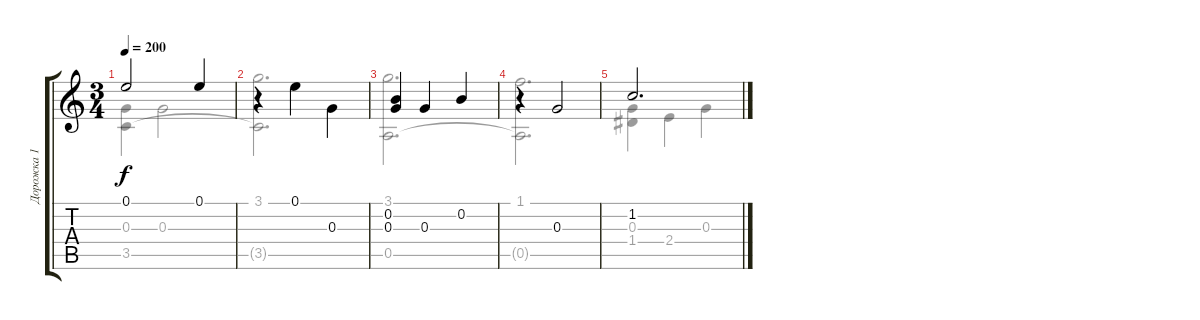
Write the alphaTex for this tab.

\track ("Дорожка 1" "Дорожка 1") {instrument acousticguitarnylon}
\staff {score tabs}
\tuning (E4 B3 G3 D3 A2 E2) {hide}
\voice
\ts (3 4)
\tempo 200
\clef g2
\ks c
0.1.2{dy f} 0.1.4 |
r.4 0.1.4{beam Down} 0.3.4{beam Down} |
(0.2 0.3).4 0.3.4 0.2.4 |
r.4 0.3.2 |
1.2.2{d} |
|
|
|
|
|
|
|
|
|
|
\voice
\clef g2
\ottava regular
\simile none
\ks c
(0.3 3.5).4{dy f} 0.3.2 |
(3.1 3.5{t}).2{d} |
(3.1 0.5).2{d} |
(1.1 0.5{t}).2{d} |
(0.3 1.4).4 2.4.4 0.3.4 |
|
|
|
|
|
|
|
|
|
|
